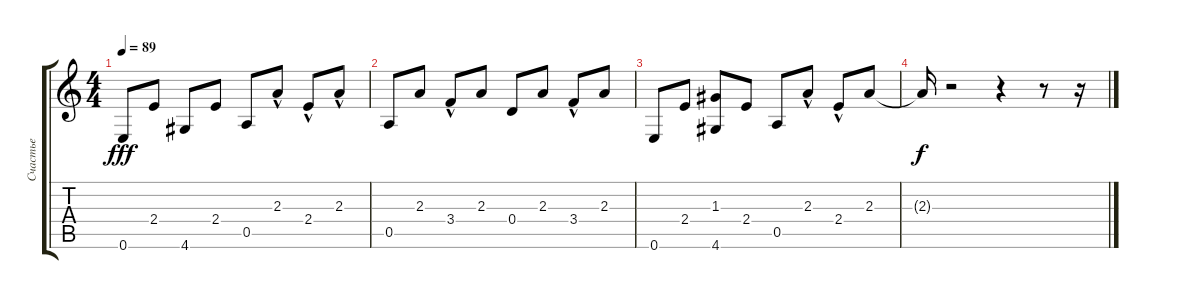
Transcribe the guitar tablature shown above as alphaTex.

\track ("Счастье" "Счастье") {instrument acousticguitarnylon}
\staff {score tabs}
\tuning (E4 B3 G3 D3 A2 E2) {hide}
\ts (4 4)
\tempo 89
\clef g2
\ks c
0.6.8{dy fff} 2.4.8 4.6.8 2.4.8 0.5.8 2.3{hac}.8 2.4{hac}.8 2.3{hac}.8 |
0.5.8 2.3.8 3.4{hac}.8 2.3.8 0.4.8 2.3.8 3.4{hac}.8 2.3.8 |
0.6.8 2.4.8 (1.3 4.6).8 2.4.8 0.5.8 2.3{hac}.8 2.4{hac}.8 2.3.8 |
2.3{t}.16{dy f} r.2 r.4 r.8 r.16
